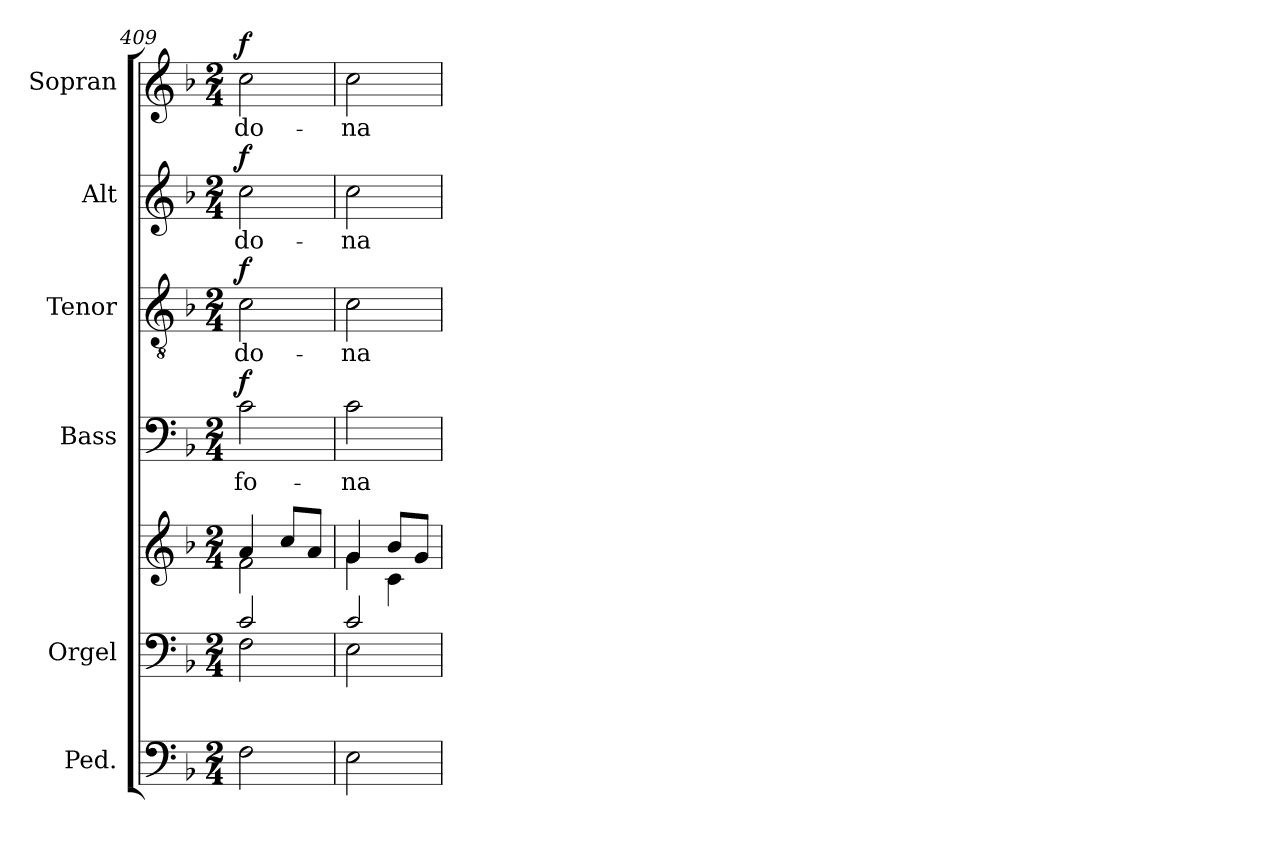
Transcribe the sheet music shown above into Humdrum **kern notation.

**kern	**kern	**kern	**kern	**text	**dynam	**kern	**text	**dynam	**kern	**text	**dynam	**kern	**text	**dynam
*part6	*part5	*part5	*part4	*part4	*part4	*part3	*part3	*part3	*part2	*part2	*part2	*part1	*part1	*part1
*staff7	*staff6	*staff5	*staff4	*staff4	*staff4	*staff3	*staff3	*staff3	*staff2	*staff2	*staff2	*staff1	*staff1	*staff1
*I"Ped.	*I"Orgel	*	*I"Bass	*	*	*I"Tenor	*	*	*I"Alt	*	*	*I"Sopran	*	*
*	*I'Org.	*	*I'B.	*	*	*I'T.	*	*	*I'A.	*	*	*I'S.	*	*
*clefF4	*clefF4	*clefG2	*clefF4	*	*	*clefGv2	*	*	*clefG2	*	*	*clefG2	*	*
*ITrd7c12	*	*	*	*	*	*	*	*	*	*	*	*	*	*
*k[b-]	*k[b-]	*k[b-]	*k[b-]	*	*	*k[b-]	*	*	*k[b-]	*	*	*k[b-]	*	*
*F:	*F:	*F:	*F:	*	*	*F:	*	*	*F:	*	*	*F:	*	*
*M2/4	*M2/4	*M2/4	*M2/4	*	*	*M2/4	*	*	*M2/4	*	*	*M2/4	*	*
=409	=409	=409	=409	=409	=409	=409	=409	=409	=409	=409	=409	=409	=409	=409
*	*^	*^	*	*	*	*	*	*	*	*	*	*	*	*
!	!	!	!	!	!	!LO:LY:b	!LO:DY:a	!	!LO:LY:b	!LO:DY:a	!	!LO:LY:b	!LO:DY:a	!	!LO:LY:b	!LO:DY:a
2FF\	2c/	2F\	4a/	2f\	2c\	fo-	f	2c\	do-	f	2cc\	do-	f	2cc\	do-	f
.	.	.	8cc/L	.	.	.	.	.	.	.	.	.	.	.	.	.
.	.	.	8a/J	.	.	.	.	.	.	.	.	.	.	.	.	.
=410	=410	=410	=410	=410	=410	=410	=410	=410	=410	=410	=410	=410	=410	=410	=410	=410
!	!	!	!	!	!	!LO:LY:b	!	!	!LO:LY:b	!	!	!LO:LY:b	!	!	!LO:LY:b	!
2EE\	2c/	2E\	4g/	4g\	2c\	-na	.	2c\	-na	.	2cc\	-na	.	2cc\	-na	.
.	.	.	8b-/L	4c\	.	.	.	.	.	.	.	.	.	.	.	.
.	.	.	8g/J	.	.	.	.	.	.	.	.	.	.	.	.	.
*	*v	*v	*	*	*	*	*	*	*	*	*	*	*	*	*	*
*	*	*v	*v	*	*	*	*	*	*	*	*	*	*	*	*
=	=	=	=	=	=	=	=	=	=	=	=	=	=	=
*-	*-	*-	*-	*-	*-	*-	*-	*-	*-	*-	*-	*-	*-	*-
